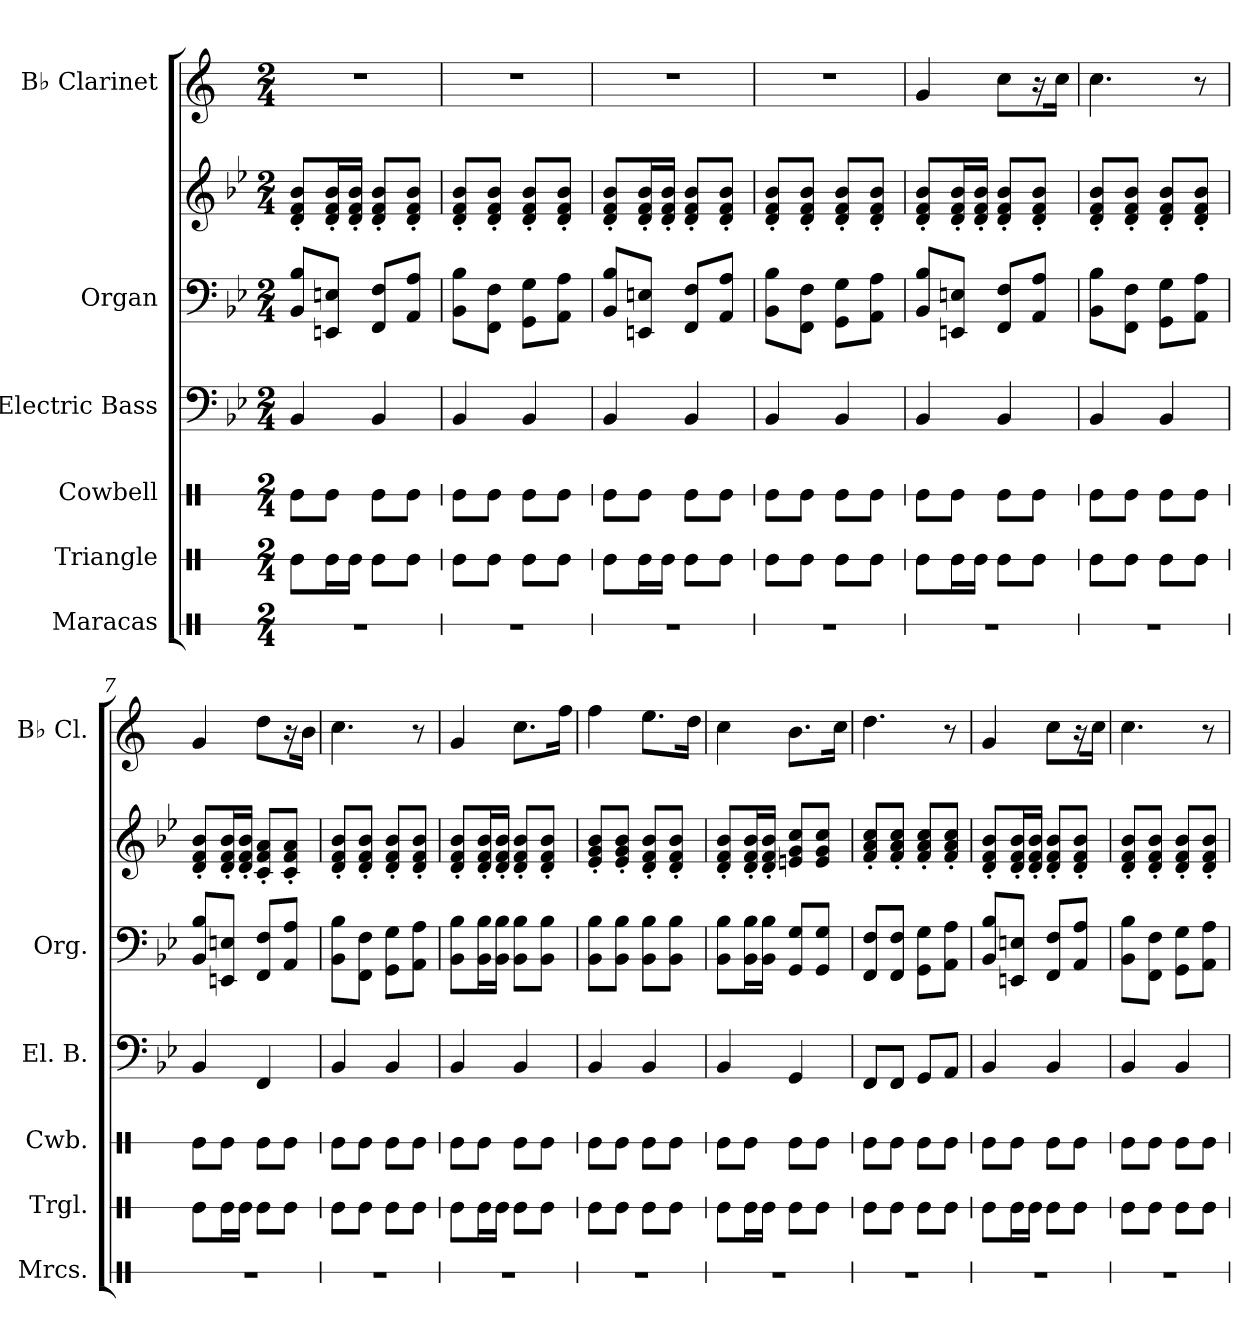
**kern	**kern	**kern	**kern	**kern	**kern	**kern
*part6	*part5	*part4	*part3	*part2	*part2	*part1
*staff7	*staff6	*staff5	*staff4	*staff3	*staff2	*staff1
*I"Maracas	*I"Triangle	*I"Cowbell	*I"Electric Bass	*I"Organ	*	*I"B♭ Clarinet
*I'Mrcs.	*I'Trgl.	*I'Cwb.	*I'El. B.	*I'Org.	*	*I'B♭ Cl.
*stria1	*stria1	*stria1	*	*	*	*
*clefX	*clefX	*clefX	*clefF4	*clefF4	*clefG2	*clefG2
*	*	*	*	*	*	*ITrd1c2
*k[]	*k[]	*k[]	*k[b-e-]	*k[b-e-]	*k[b-e-]	*k[b-e-]
*M2/4	*M2/4	*M2/4	*M2/4	*M2/4	*M2/4	*M2/4
=1	=1	=1	=1	=1	=1	=1
2r	8Re\L	8Re\L	4BB-/	8BB-/ 8B-/L	8d/' 8f/' 8b-/'L	2r
.	16Re\L	8Re\J	.	8EEn/ 8En/J	16d/' 16f/' 16b-/'L	.
.	16Re\JJ	.	.	.	16d/' 16f/' 16b-/'JJ	.
.	8Re\L	8Re\L	4BB-/	8FF/ 8F/L	8d/' 8f/' 8b-/'L	.
.	8Re\J	8Re\J	.	8AA/ 8A/J	8d/' 8f/' 8b-/'J	.
=2	=2	=2	=2	=2	=2	=2
2r	8Re\L	8Re\L	4BB-/	8BB-\ 8B-\L	8d/' 8f/' 8b-/'L	2r
.	8Re\J	8Re\J	.	8FF\ 8F\J	8d/' 8f/' 8b-/'J	.
.	8Re\L	8Re\L	4BB-/	8GG\ 8G\L	8d/' 8f/' 8b-/'L	.
.	8Re\J	8Re\J	.	8AA\ 8A\J	8d/' 8f/' 8b-/'J	.
=3	=3	=3	=3	=3	=3	=3
2r	8Re\L	8Re\L	4BB-/	8BB-/ 8B-/L	8d/' 8f/' 8b-/'L	2r
.	16Re\L	8Re\J	.	8EEn/ 8En/J	16d/' 16f/' 16b-/'L	.
.	16Re\JJ	.	.	.	16d/' 16f/' 16b-/'JJ	.
.	8Re\L	8Re\L	4BB-/	8FF/ 8F/L	8d/' 8f/' 8b-/'L	.
.	8Re\J	8Re\J	.	8AA/ 8A/J	8d/' 8f/' 8b-/'J	.
=4	=4	=4	=4	=4	=4	=4
2r	8Re\L	8Re\L	4BB-/	8BB-\ 8B-\L	8d/' 8f/' 8b-/'L	2r
.	8Re\J	8Re\J	.	8FF\ 8F\J	8d/' 8f/' 8b-/'J	.
.	8Re\L	8Re\L	4BB-/	8GG\ 8G\L	8d/' 8f/' 8b-/'L	.
.	8Re\J	8Re\J	.	8AA\ 8A\J	8d/' 8f/' 8b-/'J	.
=5	=5	=5	=5	=5	=5	=5
2r	8Re\L	8Re\L	4BB-/	8BB-/ 8B-/L	8d/' 8f/' 8b-/'L	4f/
.	16Re\L	8Re\J	.	8EEn/ 8En/J	16d/' 16f/' 16b-/'L	.
.	16Re\JJ	.	.	.	16d/' 16f/' 16b-/'JJ	.
.	8Re\L	8Re\L	4BB-/	8FF/ 8F/L	8d/' 8f/' 8b-/'L	8b-\L
.	8Re\J	8Re\J	.	8AA/ 8A/J	8d/' 8f/' 8b-/'J	16r
.	.	.	.	.	.	16b-\Jk
=6	=6	=6	=6	=6	=6	=6
2r	8Re\L	8Re\L	4BB-/	8BB-\ 8B-\L	8d/' 8f/' 8b-/'L	4.b-\
.	8Re\J	8Re\J	.	8FF\ 8F\J	8d/' 8f/' 8b-/'J	.
.	8Re\L	8Re\L	4BB-/	8GG\ 8G\L	8d/' 8f/' 8b-/'L	.
.	8Re\J	8Re\J	.	8AA\ 8A\J	8d/' 8f/' 8b-/'J	8r
=7	=7	=7	=7	=7	=7	=7
2r	8Re\L	8Re\L	4BB-/	8BB-/ 8B-/L	8d/' 8f/' 8b-/'L	4f/
.	16Re\L	8Re\J	.	8EEn/ 8En/J	16d/' 16f/' 16b-/'L	.
.	16Re\JJ	.	.	.	16d/' 16f/' 16b-/'JJ	.
.	8Re\L	8Re\L	4FF/	8FF/ 8F/L	8c/' 8f/' 8a/'L	8cc\L
.	8Re\J	8Re\J	.	8AA/ 8A/J	8c/' 8f/' 8a/'J	16r
.	.	.	.	.	.	16a\Jk
!!LO:LB:g=z
=8	=8	=8	=8	=8	=8	=8
2r	8Re\L	8Re\L	4BB-/	8BB-\ 8B-\L	8d/' 8f/' 8b-/'L	4.b-\
.	8Re\J	8Re\J	.	8FF\ 8F\J	8d/' 8f/' 8b-/'J	.
.	8Re\L	8Re\L	4BB-/	8GG\ 8G\L	8d/' 8f/' 8b-/'L	.
.	8Re\J	8Re\J	.	8AA\ 8A\J	8d/' 8f/' 8b-/'J	8r
=9	=9	=9	=9	=9	=9	=9
2r	8Re\L	8Re\L	4BB-/	8BB-\ 8B-\L	8d/' 8f/' 8b-/'L	4f/
.	16Re\L	8Re\J	.	16BB-\ 16B-\L	16d/' 16f/' 16b-/'L	.
.	16Re\JJ	.	.	16BB-\ 16B-\JJ	16d/' 16f/' 16b-/'JJ	.
.	8Re\L	8Re\L	4BB-/	8BB-\ 8B-\L	8d/' 8f/' 8b-/'L	8.b-\L
.	8Re\J	8Re\J	.	8BB-\ 8B-\J	8d/' 8f/' 8b-/'J	.
.	.	.	.	.	.	16ee-\Jk
=10	=10	=10	=10	=10	=10	=10
2r	8Re\L	8Re\L	4BB-/	8BB-\ 8B-\L	8e-/' 8g/' 8b-/'L	4ee-\
.	8Re\J	8Re\J	.	8BB-\ 8B-\J	8e-/' 8g/' 8b-/'J	.
.	8Re\L	8Re\L	4BB-/	8BB-\ 8B-\L	8d/' 8f/' 8b-/'L	8.dd\L
.	8Re\J	8Re\J	.	8BB-\ 8B-\J	8d/' 8f/' 8b-/'J	.
.	.	.	.	.	.	16cc\Jk
=11	=11	=11	=11	=11	=11	=11
2r	8Re\L	8Re\L	4BB-/	8BB-\ 8B-\L	8d/' 8f/' 8b-/'L	4b-\
.	16Re\L	8Re\J	.	16BB-\ 16B-\L	16d/' 16f/' 16b-/'L	.
.	16Re\JJ	.	.	16BB-\ 16B-\JJ	16d/' 16f/' 16b-/'JJ	.
.	8Re\L	8Re\L	4GG/	8GG/ 8G/L	8en/ 8g/ 8cc/L	8.a\L
.	8Re\J	8Re\J	.	8GG/ 8G/J	8e/ 8g/ 8cc/J	.
.	.	.	.	.	.	16b-\Jk
=12	=12	=12	=12	=12	=12	=12
2r	8Re\L	8Re\L	8FF/L	8FF/ 8F/L	8f/' 8a/' 8cc/'L	4.cc\
.	8Re\J	8Re\J	8FF/J	8FF/ 8F/J	8f/' 8a/' 8cc/'J	.
.	8Re\L	8Re\L	8GG/L	8GG\ 8G\L	8f/' 8a/' 8cc/'L	.
.	8Re\J	8Re\J	8AA/J	8AA\ 8A\J	8f/' 8a/' 8cc/'J	8r
=13	=13	=13	=13	=13	=13	=13
2r	8Re\L	8Re\L	4BB-/	8BB-/ 8B-/L	8d/' 8f/' 8b-/'L	4f/
.	16Re\L	8Re\J	.	8EEn/ 8En/J	16d/' 16f/' 16b-/'L	.
.	16Re\JJ	.	.	.	16d/' 16f/' 16b-/'JJ	.
.	8Re\L	8Re\L	4BB-/	8FF/ 8F/L	8d/' 8f/' 8b-/'L	8b-\L
.	8Re\J	8Re\J	.	8AA/ 8A/J	8d/' 8f/' 8b-/'J	16r
.	.	.	.	.	.	16b-\Jk
=14	=14	=14	=14	=14	=14	=14
2r	8Re\L	8Re\L	4BB-/	8BB-\ 8B-\L	8d/' 8f/' 8b-/'L	4.b-\
.	8Re\J	8Re\J	.	8FF\ 8F\J	8d/' 8f/' 8b-/'J	.
.	8Re\L	8Re\L	4BB-/	8GG\ 8G\L	8d/' 8f/' 8b-/'L	.
.	8Re\J	8Re\J	.	8AA\ 8A\J	8d/' 8f/' 8b-/'J	8r
=	=	=	=	=	=	=
*-	*-	*-	*-	*-	*-	*-
